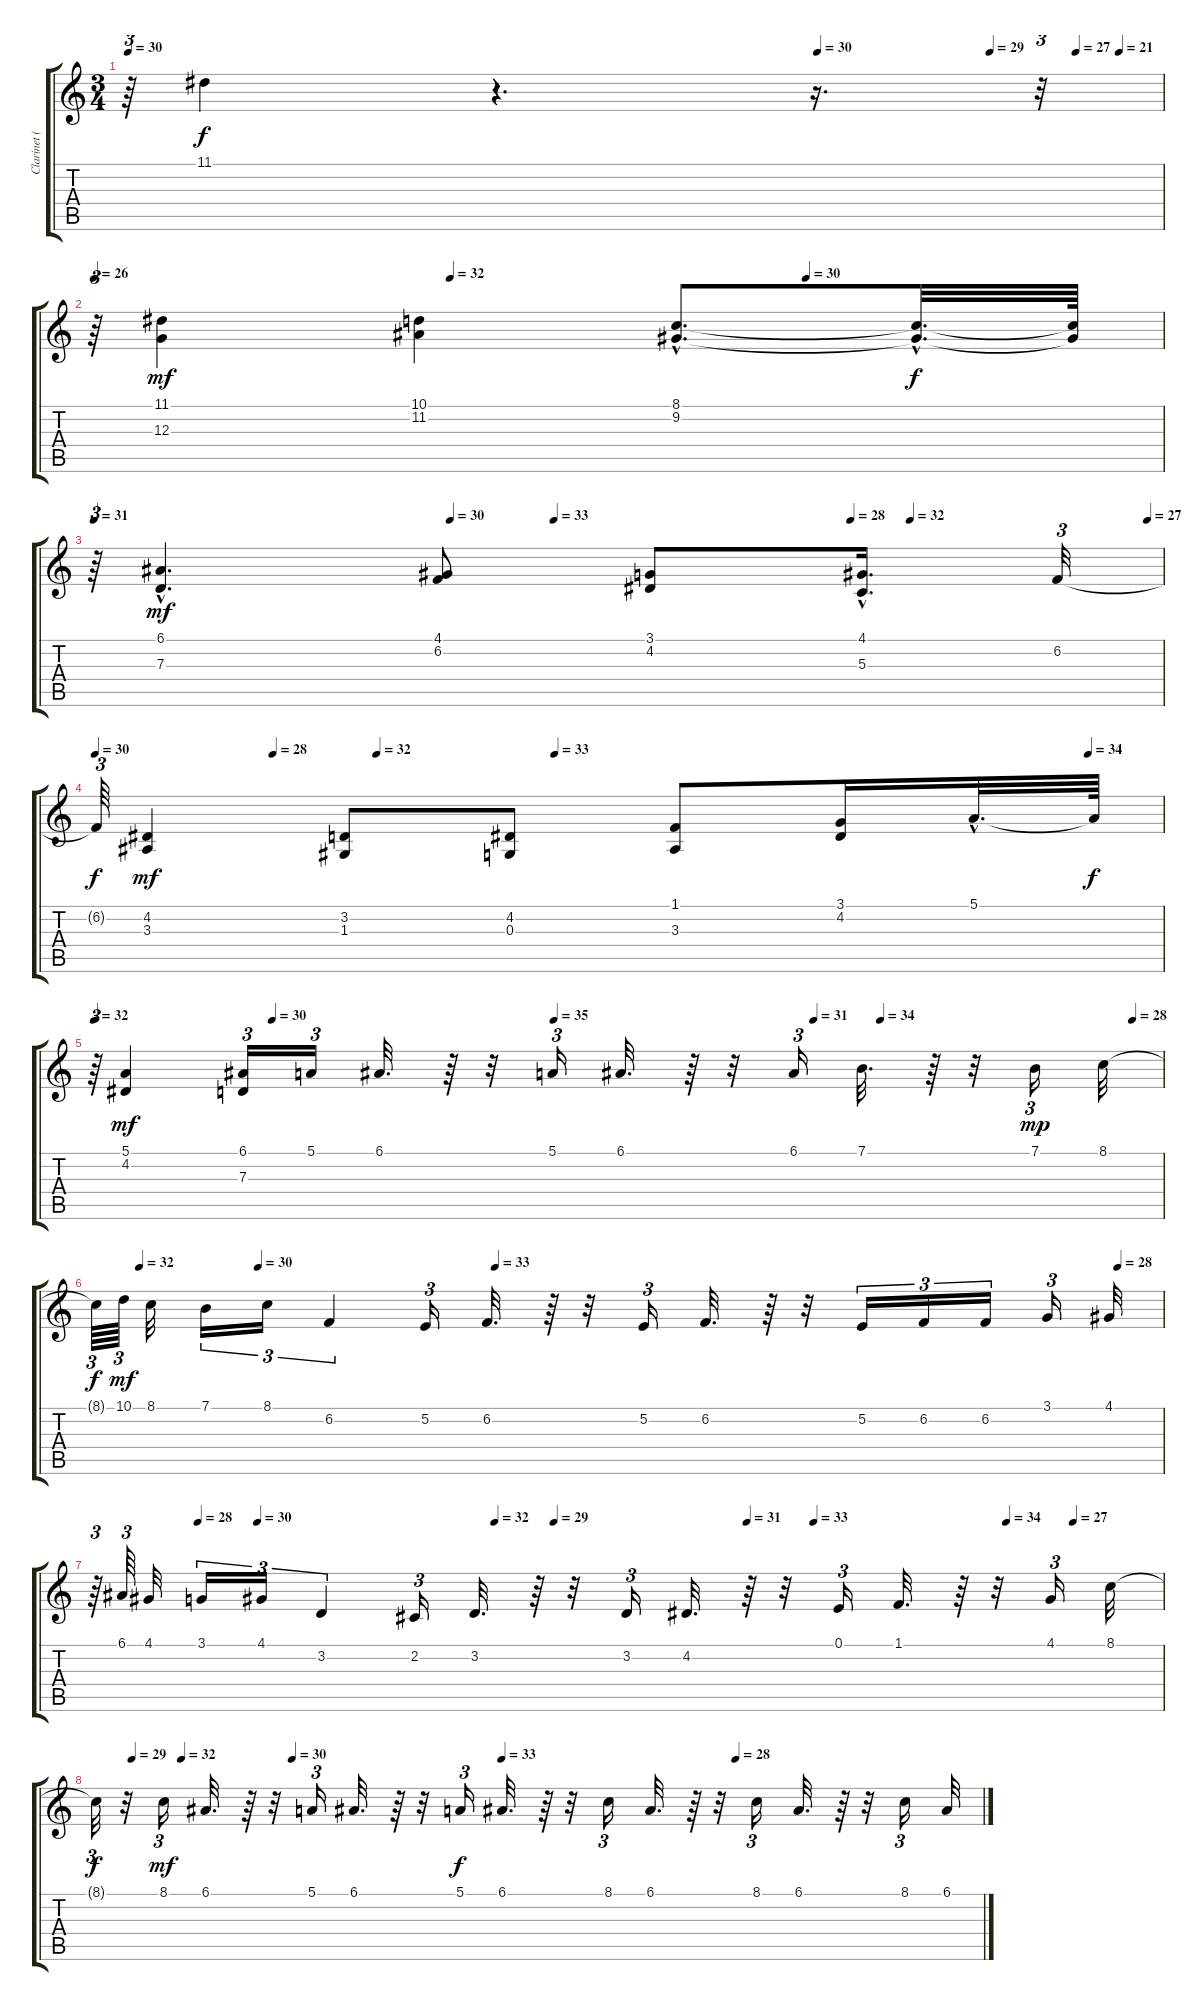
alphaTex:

\track ("Clarinet (x2)" "Clarinet (") {instrument clarinet}
\staff {score tabs}
\tuning (E4 B3 G3 D3 A2 E2) {hide}
\ts (3 4)
\tempo 30
\tempo (30 0.6666666666666666)
\tempo (29 0.8333333333333334)
\tempo (27 0.9166666666666666)
\tempo (21 0.9583333333333334)
\clef g2
\ks c
r.64{tu (3 2) dy f} 11.1.4 r.4{d} r.16{d} r.32{tu (3 2)} |
\tempo 26
\tempo (32 0.3333333333333333)
\tempo (30 0.6666666666666666)
r.64{tu (3 2)} (11.1 12.3).4{dy mf} (10.1 11.2).4 (8.1{hac} 9.2{hac}).8{d} (8.1{hac t} 9.2{hac t}).32{d dy f} (8.1{t} 9.2{t}).64 |
\tempo 31
\tempo (30 0.3333333333333333)
\tempo (33 0.4305555555555556)
\tempo (28 0.7083333333333334)
\tempo (32 0.7638888888888888)
\tempo (27 0.9861111111111112)
r.64{tu (3 2)} (6.1{hac} 7.3{hac}).4{d dy mf} (4.1 6.2).8 (3.1 4.2).8 (4.1{hac} 5.3).16{d} 6.2.32{tu (3 2)} |
\tempo 30
\tempo (28 0.16666666666666666)
\tempo (32 0.2638888888888889)
\tempo (33 0.4305555555555556)
\tempo (34 0.9305555555555556)
6.2{t}.64{tu (3 2) dy f} (4.2 3.3).4{dy mf} (3.2 1.3).8 (4.2 0.3).8 (1.1 3.3).8 (3.1 4.2).16 5.1{hac}.32{d} 5.1{t}.64{dy f} |
\tempo 32
\tempo (30 0.16666666666666666)
\tempo (35 0.4305555555555556)
\tempo (31 0.6736111111111112)
\tempo (34 0.7361111111111112)
\tempo (28 0.9722222222222222)
r.64{tu (3 2)} (5.1 4.2).4{dy mf} (6.1 7.3).16{tu (3 2)} 5.1.16{tu (3 2)} 6.1.32{d} r.64 r.32 5.1.16{tu (3 2)} 6.1.32{d} r.64 r.32 6.1.16{tu (3 2)} 7.1.32{d} r.64 r.32 7.1.16{tu (3 2) dy mp} 8.1.32 |
\tempo (32 0.041666666666666664)
\tempo (30 0.1527777777777778)
\tempo (33 0.375)
\tempo (28 0.9583333333333334)
8.1{t}.64{tu (3 2) dy f} 10.1.64{tu (3 2) dy mf} 8.1.32 7.1.16{tu (3 2)} 8.1.16{tu (3 2)} 6.2.4{tu (3 2)} 5.2.16{tu (3 2)} 6.2.32{d} r.64 r.32 5.2.16{tu (3 2)} 6.2.32{d} r.64 r.32 5.2.16{tu (3 2)} 6.2.16{tu (3 2)} 6.2.16{tu (3 2)} 3.1.16{tu (3 2)} 4.1.32 |
\tempo (28 0.09722222222222222)
\tempo (30 0.1527777777777778)
\tempo (32 0.375)
\tempo (29 0.4305555555555556)
\tempo (31 0.6111111111111112)
\tempo (33 0.6736111111111112)
\tempo (34 0.8541666666666666)
\tempo (27 0.9166666666666666)
r.64{tu (3 2)} 6.1.64{tu (3 2)} 4.1.32 3.1.16{tu (3 2)} 4.1.16{tu (3 2)} 3.2.4{tu (3 2)} 2.2.16{tu (3 2)} 3.2.32{d} r.64 r.32 3.2.16{tu (3 2)} 4.2.32{d} r.64 r.32 0.1.16{tu (3 2)} 1.1.32{d} r.64 r.32 4.1.16{tu (3 2)} 8.1.32 |
\tempo (29 0.041666666666666664)
\tempo (32 0.09722222222222222)
\tempo (30 0.2222222222222222)
\tempo (33 0.4583333333333333)
\tempo (28 0.7222222222222222)
8.1{t}.32{tu (3 2) dy f} r.32 8.1.16{tu (3 2) dy mf} 6.1.32{d} r.64 r.32 5.1.16{tu (3 2)} 6.1.32{d} r.64 r.32 5.1.16{tu (3 2) dy f} 6.1.32{d} r.64 r.32 8.1.16{tu (3 2)} 6.1.32{d} r.64 r.32 8.1.16{tu (3 2)} 6.1.32{d} r.64 r.32 8.1.16{tu (3 2)} 6.1.32
